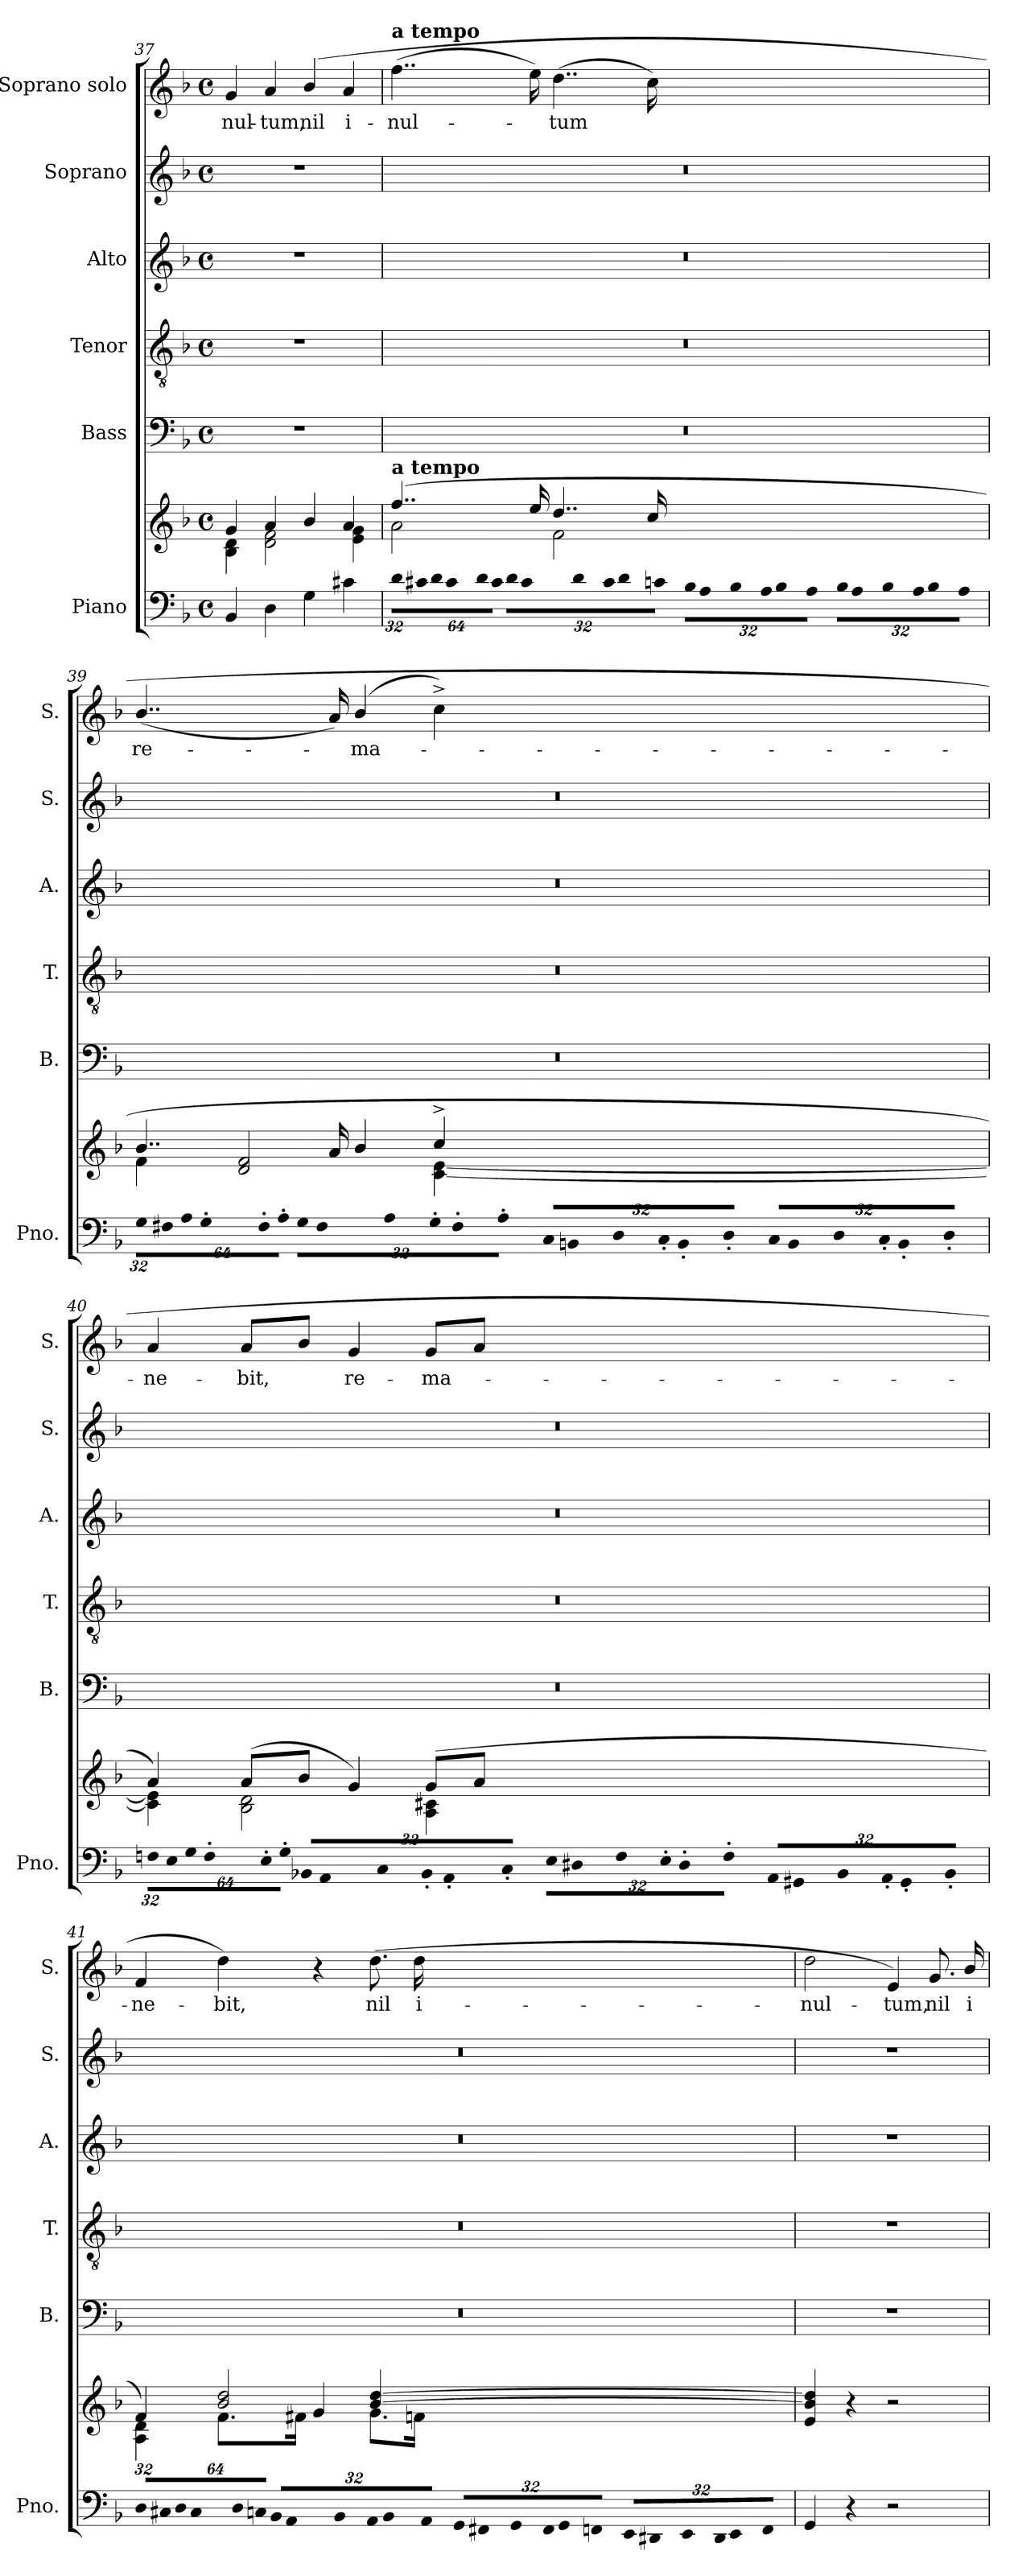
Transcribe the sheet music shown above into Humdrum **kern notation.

**kern	**kern	**kern	**kern	**kern	**kern	**kern	**text
*part6	*part6	*part5	*part4	*part3	*part2	*part1	*part1
*staff7	*staff6	*staff5	*staff4	*staff3	*staff2	*staff1	*staff1
*I"Piano	*	*I"Bass	*I"Tenor	*I"Alto	*I"Soprano	*I"Soprano solo	*
*I'Pno.	*	*I'B.	*I'T.	*I'A.	*I'S.	*I'S.	*
*clefF4	*clefG2	*clefF4	*clefGv2	*clefG2	*clefG2	*clefG2	*
*	*	*	*ITrd7c12	*	*	*	*
*k[b-]	*k[b-]	*k[b-]	*k[b-]	*k[b-]	*k[b-]	*k[b-]	*
*d:	*d:	*d:	*d:	*d:	*d:	*d:	*
*M4/4	*M4/4	*M4/4	*M4/4	*M4/4	*M4/4	*M4/4	*
*met(c)	*met(c)	*met(c)	*met(c)	*met(c)	*met(c)	*met(c)	*
=37	=37	=37	=37	=37	=37	=37	=37
*	*^	*	*	*	*	*	*
!	!	!	!	!	!	!	!	!LO:LY:b:color=#000000
4BB-i/	4gi/	4B-i\ 4di	1r	1r	1r	1r	4gi/	-nul-
!	!	!	!	!	!	!	!	!LO:LY:b:color=#000000
4Di\	4ai/	2di\ 2fi	.	.	.	.	4ai/	-tum,
!	!	!	!	!	!	!	!	!LO:LY:b:color=#000000
4Gi\	4b-i/	.	.	.	.	.	(4b-i/	nil
!	!	!	!	!	!	!	!	!LO:LY:b:color=#000000
4c#Xi\	4ai/	4ei\ 4gi	.	.	.	.	4ai/	i-
!!LO:LB:g=z
=38	=38	=38	=38	=38	=38	=38	=38	=38
*Xbrackettup	*	*	*	*	*	*	*	*
!LO:N:vis=16	!	!	!	!	!	!	!	!
!	!	!	!	!	!	!	!LO:TX:a:B:t=a tempo	!
!	!LO:TX:a:B:t=a tempo	!	!	!	!	!	!	!
!	!	!	!	!	!	!	!	!LO:LY:b:color=#000000
512%21di\LL	(4..ffi/	2ai\	1r	1r	1r	1r	(4..ffi\	-nul-
!LO:N:vis=16	!	!	!	!	!	!	!	!
1024%43c#Xi\	.	.	.	.	.	.	.	.
!LO:N:vis=16	!	!	!	!	!	!	!	!
1024%43di\	.	.	.	.	.	.	.	.
!LO:N:vis=16	!	!	!	!	!	!	!	!
512%21c#i\	.	.	.	.	.	.	.	.
!LO:N:vis=16	!	!	!	!	!	!	!	!
1024%43di\	.	.	.	.	.	.	.	.
!LO:N:vis=16	!	!	!	!	!	!	!	!
1024%43c#i\JJ	.	.	.	.	.	.	.	.
!LO:N:vis=16	!	!	!	!	!	!	!	!
512%21di\LL	.	.	.	.	.	.	.	.
!LO:N:vis=16	!	!	!	!	!	!	!	!
1024%43c#i\	.	.	.	.	.	.	.	.
!LO:N:vis=16	!	!	!	!	!	!	!	!
1024%43di\	.	.	.	.	.	.	.	.
!LO:N:vis=16	!	!	!	!	!	!	!	!
512%21c#i\	.	.	.	.	.	.	.	.
!LO:N:vis=16	!	!	!	!	!	!	!	!
1024%43di\	.	.	.	.	.	.	.	.
.	16eei/	.	.	.	.	.	16eei\)	.
!LO:N:vis=16	!	!	!	!	!	!	!	!
1024%43cni\JJ	.	.	.	.	.	.	.	.
!LO:N:vis=16	!	!	!	!	!	!	!	!
!	!	!	!	!	!	!	!	!LO:LY:b:color=#000000
512%21B-i\LL	4..ddi/	2fi\	.	.	.	.	(4..ddi\	-tum
!LO:N:vis=16	!	!	!	!	!	!	!	!
1024%43Ai\	.	.	.	.	.	.	.	.
!LO:N:vis=16	!	!	!	!	!	!	!	!
1024%43B-i\	.	.	.	.	.	.	.	.
!LO:N:vis=16	!	!	!	!	!	!	!	!
512%21Ai\	.	.	.	.	.	.	.	.
!LO:N:vis=16	!	!	!	!	!	!	!	!
1024%43B-i\	.	.	.	.	.	.	.	.
!LO:N:vis=16	!	!	!	!	!	!	!	!
1024%43Ai\JJ	.	.	.	.	.	.	.	.
!LO:N:vis=16	!	!	!	!	!	!	!	!
512%21B-i\LL	.	.	.	.	.	.	.	.
!LO:N:vis=16	!	!	!	!	!	!	!	!
1024%43Ai\	.	.	.	.	.	.	.	.
!LO:N:vis=16	!	!	!	!	!	!	!	!
1024%43B-i\	.	.	.	.	.	.	.	.
!LO:N:vis=16	!	!	!	!	!	!	!	!
512%21Ai\	.	.	.	.	.	.	.	.
!LO:N:vis=16	!	!	!	!	!	!	!	!
1024%43B-i\	.	.	.	.	.	.	.	.
.	16cci/	.	.	.	.	.	16cci\)	.
!LO:N:vis=16	!	!	!	!	!	!	!	!
1024%43Ai\JJ	.	.	.	.	.	.	.	.
=39	=39	=39	=39	=39	=39	=39	=39	=39
!LO:N:vis=16	!	!	!	!	!	!	!	!
!	!	!	!	!	!	!	!	!LO:LY:b:color=#000000
512%21Gi\LL	4..b-i/	4fi\	1r	1r	1r	1r	(4..b-i/	re-
!LO:N:vis=16	!	!	!	!	!	!	!	!
1024%43F#Xi\	.	.	.	.	.	.	.	.
!LO:N:vis=16	!	!	!	!	!	!	!	!
1024%43Ai\	.	.	.	.	.	.	.	.
!LO:N:vis=16	!	!	!	!	!	!	!	!
512%21G'i\	.	.	.	.	.	.	.	.
!LO:N:vis=16	!	!	!	!	!	!	!	!
1024%43F#'i\	.	.	.	.	.	.	.	.
!LO:N:vis=16	!	!	!	!	!	!	!	!
1024%43A'i\JJ	.	.	.	.	.	.	.	.
!LO:N:vis=16	!	!	!	!	!	!	!	!
512%21Gi\LL	.	2di/ 2fi	.	.	.	.	.	.
!LO:N:vis=16	!	!	!	!	!	!	!	!
1024%43F#i\	.	.	.	.	.	.	.	.
!LO:N:vis=16	!	!	!	!	!	!	!	!
1024%43Ai\	.	.	.	.	.	.	.	.
!LO:N:vis=16	!	!	!	!	!	!	!	!
512%21G'i\	.	.	.	.	.	.	.	.
!LO:N:vis=16	!	!	!	!	!	!	!	!
1024%43F#'i\	.	.	.	.	.	.	.	.
.	16ai/	.	.	.	.	.	16ai/)	.
!LO:N:vis=16	!	!	!	!	!	!	!	!
1024%43A'i\JJ	.	.	.	.	.	.	.	.
!LO:N:vis=16	!	!	!	!	!	!	!	!
!	!	!	!	!	!	!	!	!LO:LY:b:color=#000000
512%21Ci/LL	4b-i/	.	.	.	.	.	(4b-i/	-ma-
!LO:N:vis=16	!	!	!	!	!	!	!	!
1024%43BBni/	.	.	.	.	.	.	.	.
!LO:N:vis=16	!	!	!	!	!	!	!	!
1024%43Di/	.	.	.	.	.	.	.	.
!LO:N:vis=16	!	!	!	!	!	!	!	!
512%21C'i/	.	.	.	.	.	.	.	.
!LO:N:vis=16	!	!	!	!	!	!	!	!
1024%43BB'i/	.	.	.	.	.	.	.	.
!LO:N:vis=16	!	!	!	!	!	!	!	!
1024%43D'i/JJ	.	.	.	.	.	.	.	.
!LO:N:vis=16	!	!	!	!	!	!	!	!
512%21Ci/LL	4cc^i/	[4ci\ [4ei	.	.	.	.	4cc^i\)	.
!LO:N:vis=16	!	!	!	!	!	!	!	!
1024%43BBi/	.	.	.	.	.	.	.	.
!LO:N:vis=16	!	!	!	!	!	!	!	!
1024%43Di/	.	.	.	.	.	.	.	.
!LO:N:vis=16	!	!	!	!	!	!	!	!
512%21C'i/	.	.	.	.	.	.	.	.
!LO:N:vis=16	!	!	!	!	!	!	!	!
1024%43BB'i/	.	.	.	.	.	.	.	.
!LO:N:vis=16	!	!	!	!	!	!	!	!
1024%43D'i/JJ	.	.	.	.	.	.	.	.
!!LO:PB:g=z
=40	=40	=40	=40	=40	=40	=40	=40	=40
!LO:N:vis=16	!	!	!	!	!	!	!	!
!	!	!	!	!	!	!	!	!LO:LY:b:color=#000000
512%21Fni\LL	4ai/)	4ci\] 4ei]	1r	1r	1r	1r	4ai/	-ne-
!LO:N:vis=16	!	!	!	!	!	!	!	!
1024%43Ei\	.	.	.	.	.	.	.	.
!LO:N:vis=16	!	!	!	!	!	!	!	!
1024%43Gi\	.	.	.	.	.	.	.	.
!LO:N:vis=16	!	!	!	!	!	!	!	!
512%21F'i\	.	.	.	.	.	.	.	.
!LO:N:vis=16	!	!	!	!	!	!	!	!
1024%43E'i\	.	.	.	.	.	.	.	.
!LO:N:vis=16	!	!	!	!	!	!	!	!
1024%43G'i\JJ	.	.	.	.	.	.	.	.
!LO:N:vis=16	!	!	!	!	!	!	!	!
!	!	!	!	!	!	!	!	!LO:LY:b:color=#000000
512%21BB-Xi/LL	(8ai/L	2B-i\ 2di	.	.	.	.	8ai/L	-bit,
!LO:N:vis=16	!	!	!	!	!	!	!	!
1024%43AAi/	.	.	.	.	.	.	.	.
!LO:N:vis=16	!	!	!	!	!	!	!	!
1024%43Ci/	.	.	.	.	.	.	.	.
!LO:N:vis=16	!	!	!	!	!	!	!	!
512%21BB-'i/	8b-i/J	.	.	.	.	.	8b-i/J	.
!LO:N:vis=16	!	!	!	!	!	!	!	!
1024%43AA'i/	.	.	.	.	.	.	.	.
!LO:N:vis=16	!	!	!	!	!	!	!	!
1024%43C'i/JJ	.	.	.	.	.	.	.	.
!LO:N:vis=16	!	!	!	!	!	!	!	!
!	!	!	!	!	!	!	!	!LO:LY:b:color=#000000
512%21Ei\LL	4gi/)	.	.	.	.	.	4gi/	re-
!LO:N:vis=16	!	!	!	!	!	!	!	!
1024%43D#Xi\	.	.	.	.	.	.	.	.
!LO:N:vis=16	!	!	!	!	!	!	!	!
1024%43Fi\	.	.	.	.	.	.	.	.
!LO:N:vis=16	!	!	!	!	!	!	!	!
512%21E'i\	.	.	.	.	.	.	.	.
!LO:N:vis=16	!	!	!	!	!	!	!	!
1024%43D#'i\	.	.	.	.	.	.	.	.
!LO:N:vis=16	!	!	!	!	!	!	!	!
1024%43F'i\JJ	.	.	.	.	.	.	.	.
!LO:N:vis=16	!	!	!	!	!	!	!	!
!	!	!	!	!	!	!	!	!LO:LY:b:color=#000000
512%21AAi/LL	(8gi/L	4Ai\ 4c#Xi	.	.	.	.	8gi/L	-ma-
!LO:N:vis=16	!	!	!	!	!	!	!	!
1024%43GG#Xi/	.	.	.	.	.	.	.	.
!LO:N:vis=16	!	!	!	!	!	!	!	!
1024%43BB-i/	.	.	.	.	.	.	.	.
!LO:N:vis=16	!	!	!	!	!	!	!	!
512%21AA'i/	8ai/J	.	.	.	.	.	8ai/J	.
!LO:N:vis=16	!	!	!	!	!	!	!	!
1024%43GG#'i/	.	.	.	.	.	.	.	.
!LO:N:vis=16	!	!	!	!	!	!	!	!
1024%43BB-'i/JJ	.	.	.	.	.	.	.	.
=41	=41	=41	=41	=41	=41	=41	=41	=41
!LO:N:vis=16	!	!	!	!	!	!	!	!
!	!	!	!	!	!	!	!	!LO:LY:b:color=#000000
512%21Di/LL	4fi/)	4Ai\ 4di	1r	1r	1r	1r	4fi/	-ne-
!LO:N:vis=16	!	!	!	!	!	!	!	!
1024%43C#Xi/	.	.	.	.	.	.	.	.
!LO:N:vis=16	!	!	!	!	!	!	!	!
1024%43Di/	.	.	.	.	.	.	.	.
!LO:N:vis=16	!	!	!	!	!	!	!	!
512%21C#i/	.	.	.	.	.	.	.	.
!LO:N:vis=16	!	!	!	!	!	!	!	!
1024%43Di/	.	.	.	.	.	.	.	.
!LO:N:vis=16	!	!	!	!	!	!	!	!
1024%43Cni/JJ	.	.	.	.	.	.	.	.
!LO:N:vis=16	!	!	!	!	!	!	!	!
!	!	!	!	!	!	!	!	!LO:LY:b:color=#000000
512%21BB-i/LL	2b-i/ 2ddi	8.fi\L	.	.	.	.	4ddi\)	-bit,
!LO:N:vis=16	!	!	!	!	!	!	!	!
1024%43AAi/	.	.	.	.	.	.	.	.
!LO:N:vis=16	!	!	!	!	!	!	!	!
1024%43BB-i/	.	.	.	.	.	.	.	.
!LO:N:vis=16	!	!	!	!	!	!	!	!
512%21AAi/	.	.	.	.	.	.	.	.
!LO:N:vis=16	!	!	!	!	!	!	!	!
1024%43BB-i/	.	.	.	.	.	.	.	.
.	.	16f#Xi\Jk	.	.	.	.	.	.
!LO:N:vis=16	!	!	!	!	!	!	!	!
1024%43AAi/JJ	.	.	.	.	.	.	.	.
!LO:N:vis=16	!	!	!	!	!	!	!	!
512%21GGi/LL	.	4gi/	.	.	.	.	4r	.
!LO:N:vis=16	!	!	!	!	!	!	!	!
1024%43FF#Xi/	.	.	.	.	.	.	.	.
!LO:N:vis=16	!	!	!	!	!	!	!	!
1024%43GGi/	.	.	.	.	.	.	.	.
!LO:N:vis=16	!	!	!	!	!	!	!	!
512%21FF#i/	.	.	.	.	.	.	.	.
!LO:N:vis=16	!	!	!	!	!	!	!	!
1024%43GGi/	.	.	.	.	.	.	.	.
!LO:N:vis=16	!	!	!	!	!	!	!	!
1024%43FFni/JJ	.	.	.	.	.	.	.	.
!LO:N:vis=16	!	!	!	!	!	!	!	!
!	!	!	!	!	!	!	!	!LO:LY:b:color=#000000
512%21EEi/LL	[4b-i/ [4ddi	8.gi\L	.	.	.	.	(8.ddi\	nil
!LO:N:vis=16	!	!	!	!	!	!	!	!
1024%43DD#Xi/	.	.	.	.	.	.	.	.
!LO:N:vis=16	!	!	!	!	!	!	!	!
1024%43EEi/	.	.	.	.	.	.	.	.
!LO:N:vis=16	!	!	!	!	!	!	!	!
512%21DD#i/	.	.	.	.	.	.	.	.
!LO:N:vis=16	!	!	!	!	!	!	!	!
1024%43EEi/	.	.	.	.	.	.	.	.
!	!	!	!	!	!	!	!	!LO:LY:b:color=#000000
.	.	16fni\Jk	.	.	.	.	16ddi\	i-
!LO:N:vis=16	!	!	!	!	!	!	!	!
1024%43FFi/JJ	.	.	.	.	.	.	.	.
*	*v	*v	*	*	*	*	*	*
=42	=42	=42	=42	=42	=42	=42	=42
!	!	!	!	!	!	!	!LO:LY:b:color=#000000
4GGi/	4ei/ 4b-i] 4ddi]	1r	1r	1r	1r	2ddi\	-nul-
4r	4r	.	.	.	.	.	.
!	!	!	!	!	!	!	!LO:LY:b:color=#000000
2r	2r	.	.	.	.	4ei/)	-tum,
!	!	!	!	!	!	!	!LO:LY:b:color=#000000
.	.	.	.	.	.	8.gi/	nil
!	!	!	!	!	!	!	!LO:LY:b:color=#000000
.	.	.	.	.	.	16b-i/	i-
=	=	=	=	=	=	=	=
*-	*-	*-	*-	*-	*-	*-	*-
